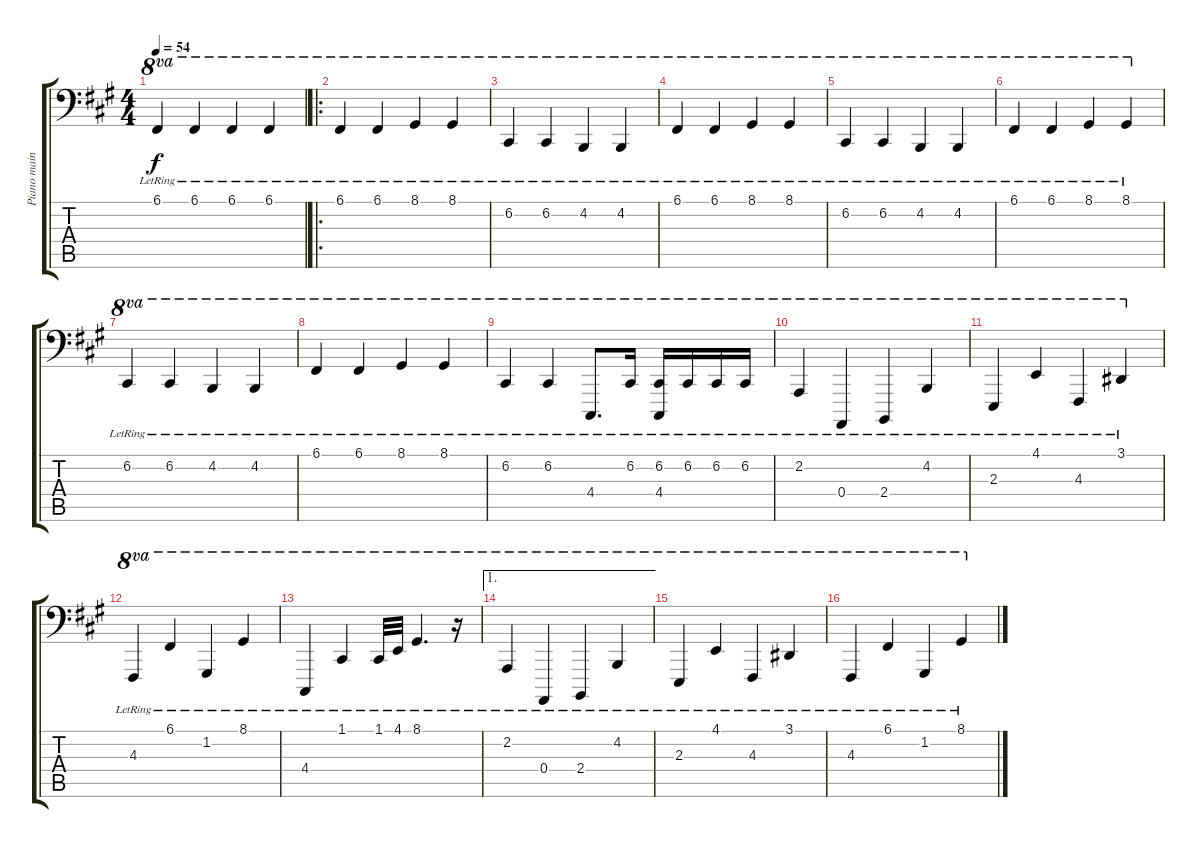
\track ("Piano main gauche" "Piano main") {instrument acousticgrandpiano}
\staff {score tabs}
\tuning (C3 G2 D2 A1 E1 B0) {hide}
\ts (4 4)
\tempo 54
\clef f4
\ks a
6.1{lr}.4{ot 8va dy f instrument acousticgrandpiano} 6.1{lr}.4{ot 8va} 6.1{lr}.4{ot 8va} 6.1{lr}.4{ot 8va} |
\ro
6.1{lr}.4{ot 8va} 6.1{lr}.4{ot 8va} 8.1{lr}.4{ot 8va} 8.1{lr}.4{ot 8va} |
6.2{lr}.4{ot 8va} 6.2{lr}.4{ot 8va} 4.2{lr}.4{ot 8va} 4.2{lr}.4{ot 8va} |
6.1{lr}.4{ot 8va} 6.1{lr}.4{ot 8va} 8.1{lr}.4{ot 8va} 8.1{lr}.4{ot 8va} |
6.2{lr}.4{ot 8va} 6.2{lr}.4{ot 8va} 4.2{lr}.4{ot 8va} 4.2{lr}.4{ot 8va} |
6.1{lr}.4{ot 8va} 6.1{lr}.4{ot 8va} 8.1{lr}.4{ot 8va} 8.1{lr}.4{ot 8va} |
6.2{lr}.4{ot 8va} 6.2{lr}.4{ot 8va} 4.2{lr}.4{ot 8va} 4.2{lr}.4{ot 8va} |
6.1{lr}.4{ot 8va} 6.1{lr}.4{ot 8va} 8.1{lr}.4{ot 8va} 8.1{lr}.4{ot 8va} |
6.2{lr}.4{ot 8va} 6.2{lr}.4{ot 8va} 4.4{lr}.8{d ot 8va} 6.2{lr}.16{ot 8va} (6.2{lr} 4.4{lr}).16{ot 8va} 6.2{lr}.16{ot 8va} 6.2{lr}.16{ot 8va} 6.2{lr}.16{ot 8va} |
2.2{lr}.4{ot 8va} 0.4{lr}.4{ot 8va} 2.4{lr}.4{ot 8va} 4.2{lr}.4{ot 8va} |
2.3{lr}.4{ot 8va} 4.1{lr}.4{ot 8va} 4.3{lr}.4{ot 8va} 3.1{lr}.4{ot 8va} |
4.3{lr}.4{ot 8va} 6.1{lr}.4{ot 8va} 1.2{lr}.4{ot 8va} 8.1{lr}.4{ot 8va} |
4.4{lr}.4{ot 8va} 1.1{lr}.4{ot 8va} 1.1{lr}.32{ot 8va} 4.1{lr}.32{ot 8va} 8.1{lr}.4{d ot 8va} r.16{ot 8va} |
\ae 1
2.2{lr}.4{ot 8va} 0.4{lr}.4{ot 8va} 2.4{lr}.4{ot 8va} 4.2{lr}.4{ot 8va} |
2.3{lr}.4{ot 8va} 4.1{lr}.4{ot 8va} 4.3{lr}.4{ot 8va} 3.1{lr}.4{ot 8va} |
4.3{lr}.4{ot 8va} 6.1{lr}.4{ot 8va} 1.2{lr}.4{ot 8va} 8.1{lr}.4{ot 8va}
